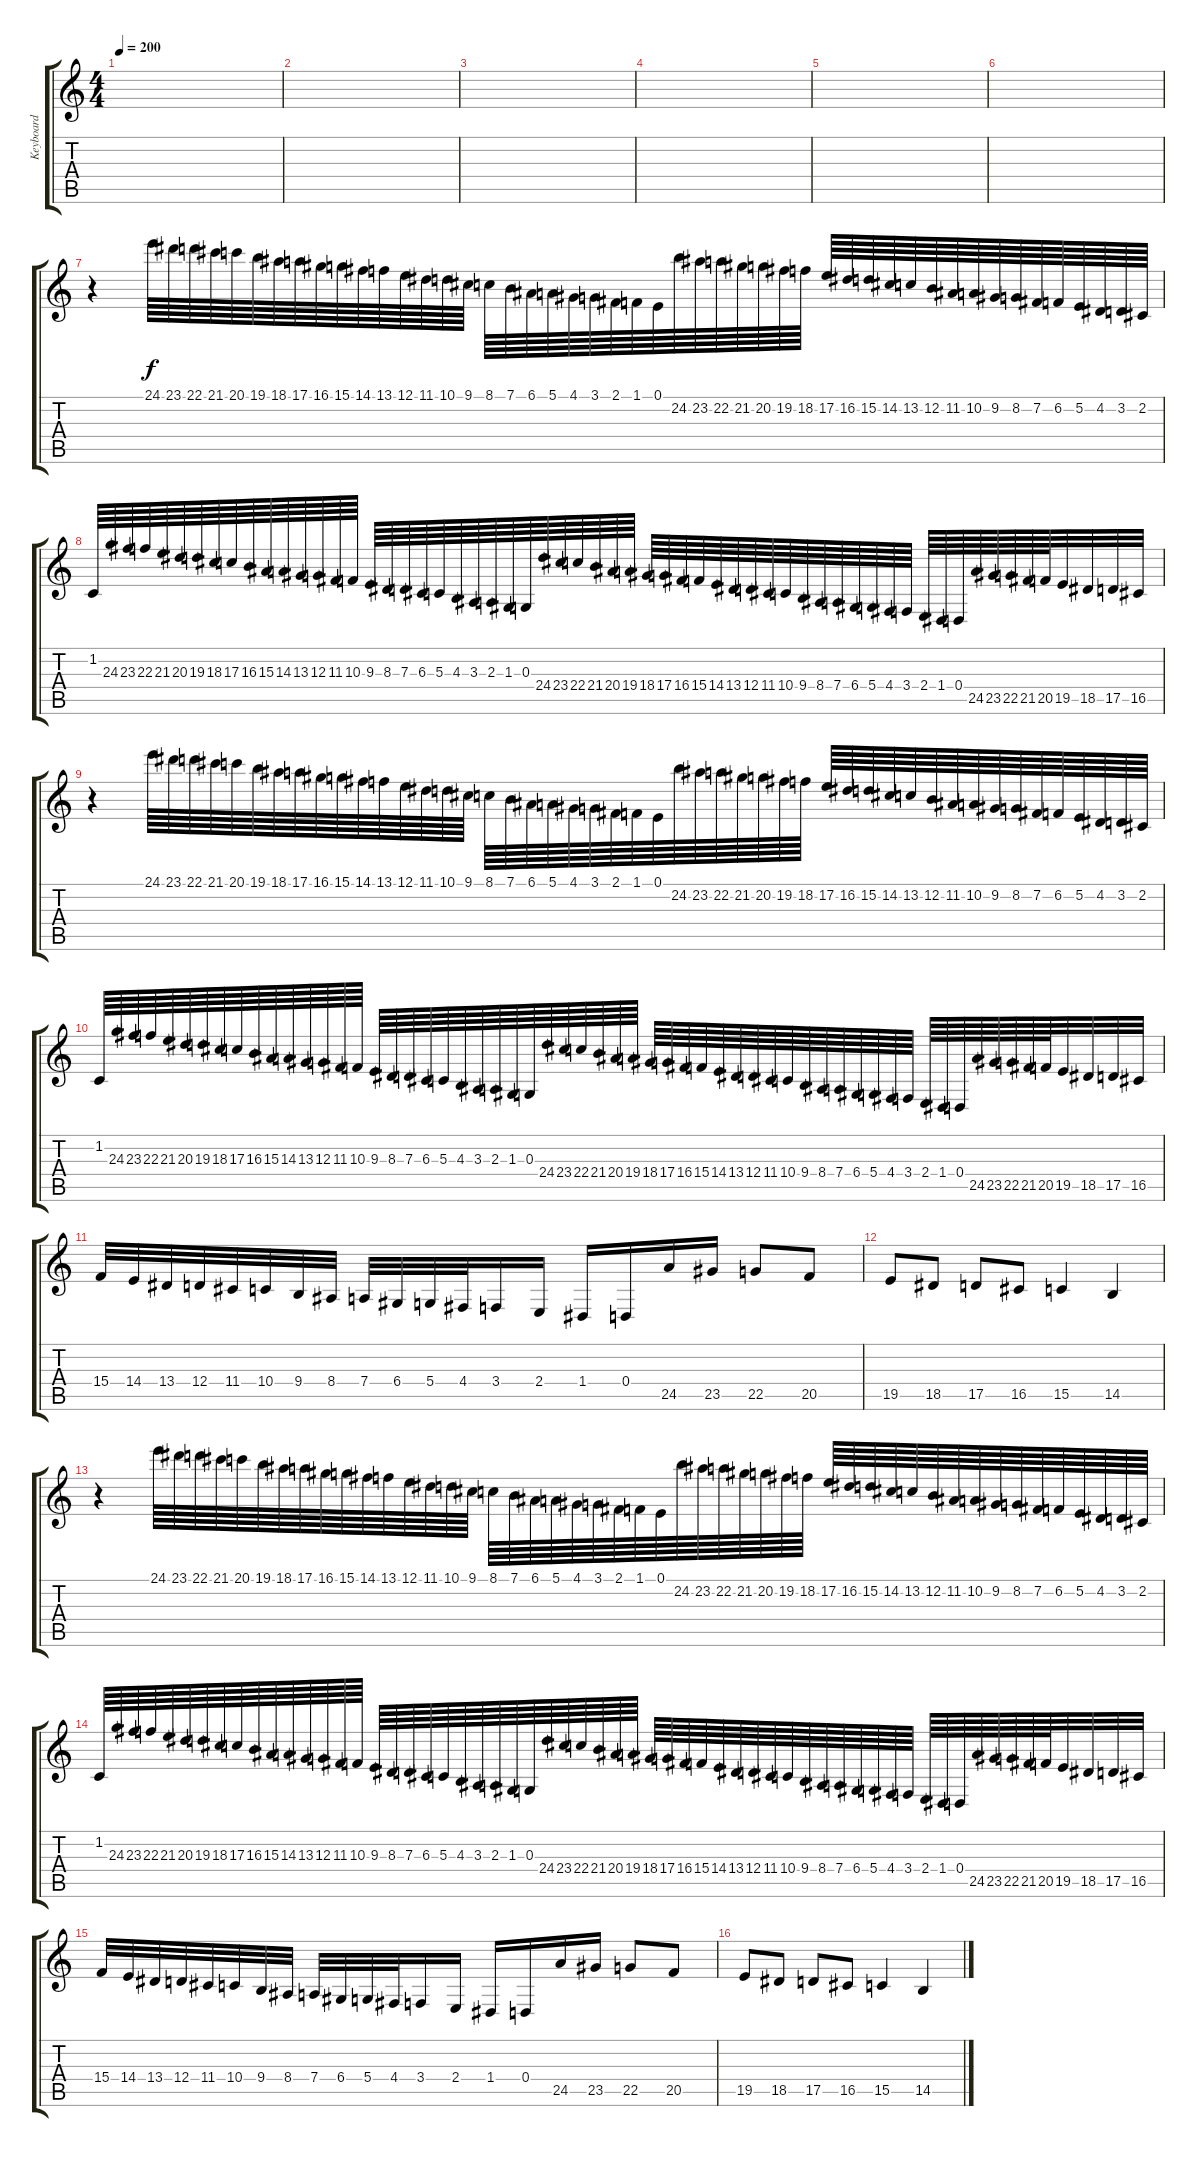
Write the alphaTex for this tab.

\track ("Keyboard" "Keyboard") {instrument guitarfretnoise}
\staff {score tabs}
\tuning (E4 B3 G3 D3 A2 E2) {hide}
\ts (4 4)
\tempo 200
\clef g2
\ks c
|
|
|
|
|
|
r.4 24.1.64 23.1.64 22.1.64 21.1.64 20.1.64 19.1.64 18.1.64 17.1.64 16.1.64 15.1.64 14.1.64 13.1.64 12.1.64 11.1.64 10.1.64 9.1.64 8.1.64 7.1.64 6.1.64 5.1.64 4.1.64 3.1.64 2.1.64 1.1.64 0.1.64 24.2.64 23.2.64 22.2.64 21.2.64 20.2.64 19.2.64 18.2.64 17.2.64 16.2.64 15.2.64 14.2.64 13.2.64 12.2.64 11.2.64 10.2.64 9.2.64 8.2.64 7.2.64 6.2.64 5.2.64 4.2.64 3.2.64 2.2.64 |
1.2.64 24.3.64 23.3.64 22.3.64 21.3.64 20.3.64 19.3.64 18.3.64 17.3.64 16.3.64 15.3.64 14.3.64 13.3.64 12.3.64 11.3.64 10.3.64 9.3.64 8.3.64 7.3.64 6.3.64 5.3.64 4.3.64 3.3.64 2.3.64 1.3.64 0.3.64 24.4.64 23.4.64 22.4.64 21.4.64 20.4.64 19.4.64 18.4.64 17.4.64 16.4.64 15.4.64 14.4.64 13.4.64 12.4.64 11.4.64 10.4.64 9.4.64 8.4.64 7.4.64 6.4.64 5.4.64 4.4.64 3.4.64 2.4.64 1.4.64 0.4.64 24.5.64 23.5.64 22.5.64 21.5.64 20.5.64 19.5.32 18.5.32 17.5.32 16.5.32 |
r.4 24.1.64 23.1.64 22.1.64 21.1.64 20.1.64 19.1.64 18.1.64 17.1.64 16.1.64 15.1.64 14.1.64 13.1.64 12.1.64 11.1.64 10.1.64 9.1.64 8.1.64 7.1.64 6.1.64 5.1.64 4.1.64 3.1.64 2.1.64 1.1.64 0.1.64 24.2.64 23.2.64 22.2.64 21.2.64 20.2.64 19.2.64 18.2.64 17.2.64 16.2.64 15.2.64 14.2.64 13.2.64 12.2.64 11.2.64 10.2.64 9.2.64 8.2.64 7.2.64 6.2.64 5.2.64 4.2.64 3.2.64 2.2.64 |
1.2.64 24.3.64 23.3.64 22.3.64 21.3.64 20.3.64 19.3.64 18.3.64 17.3.64 16.3.64 15.3.64 14.3.64 13.3.64 12.3.64 11.3.64 10.3.64 9.3.64 8.3.64 7.3.64 6.3.64 5.3.64 4.3.64 3.3.64 2.3.64 1.3.64 0.3.64 24.4.64 23.4.64 22.4.64 21.4.64 20.4.64 19.4.64 18.4.64 17.4.64 16.4.64 15.4.64 14.4.64 13.4.64 12.4.64 11.4.64 10.4.64 9.4.64 8.4.64 7.4.64 6.4.64 5.4.64 4.4.64 3.4.64 2.4.64 1.4.64 0.4.64 24.5.64 23.5.64 22.5.64 21.5.64 20.5.64 19.5.32 18.5.32 17.5.32 16.5.32 |
15.4.32 14.4.32 13.4.32 12.4.32 11.4.32 10.4.32 9.4.32 8.4.32 7.4.32 6.4.32 5.4.32 4.4.32 3.4.16 2.4.16 1.4.16 0.4.16 24.5.16 23.5.16 22.5.8 20.5.8 |
19.5.8 18.5.8 17.5.8 16.5.8 15.5.4 14.5.4 |
r.4 24.1.64 23.1.64 22.1.64 21.1.64 20.1.64 19.1.64 18.1.64 17.1.64 16.1.64 15.1.64 14.1.64 13.1.64 12.1.64 11.1.64 10.1.64 9.1.64 8.1.64 7.1.64 6.1.64 5.1.64 4.1.64 3.1.64 2.1.64 1.1.64 0.1.64 24.2.64 23.2.64 22.2.64 21.2.64 20.2.64 19.2.64 18.2.64 17.2.64 16.2.64 15.2.64 14.2.64 13.2.64 12.2.64 11.2.64 10.2.64 9.2.64 8.2.64 7.2.64 6.2.64 5.2.64 4.2.64 3.2.64 2.2.64 |
1.2.64 24.3.64 23.3.64 22.3.64 21.3.64 20.3.64 19.3.64 18.3.64 17.3.64 16.3.64 15.3.64 14.3.64 13.3.64 12.3.64 11.3.64 10.3.64 9.3.64 8.3.64 7.3.64 6.3.64 5.3.64 4.3.64 3.3.64 2.3.64 1.3.64 0.3.64 24.4.64 23.4.64 22.4.64 21.4.64 20.4.64 19.4.64 18.4.64 17.4.64 16.4.64 15.4.64 14.4.64 13.4.64 12.4.64 11.4.64 10.4.64 9.4.64 8.4.64 7.4.64 6.4.64 5.4.64 4.4.64 3.4.64 2.4.64 1.4.64 0.4.64 24.5.64 23.5.64 22.5.64 21.5.64 20.5.64 19.5.32 18.5.32 17.5.32 16.5.32 |
15.4.32 14.4.32 13.4.32 12.4.32 11.4.32 10.4.32 9.4.32 8.4.32 7.4.32 6.4.32 5.4.32 4.4.32 3.4.16 2.4.16 1.4.16 0.4.16 24.5.16 23.5.16 22.5.8 20.5.8 |
19.5.8 18.5.8 17.5.8 16.5.8 15.5.4 14.5.4
